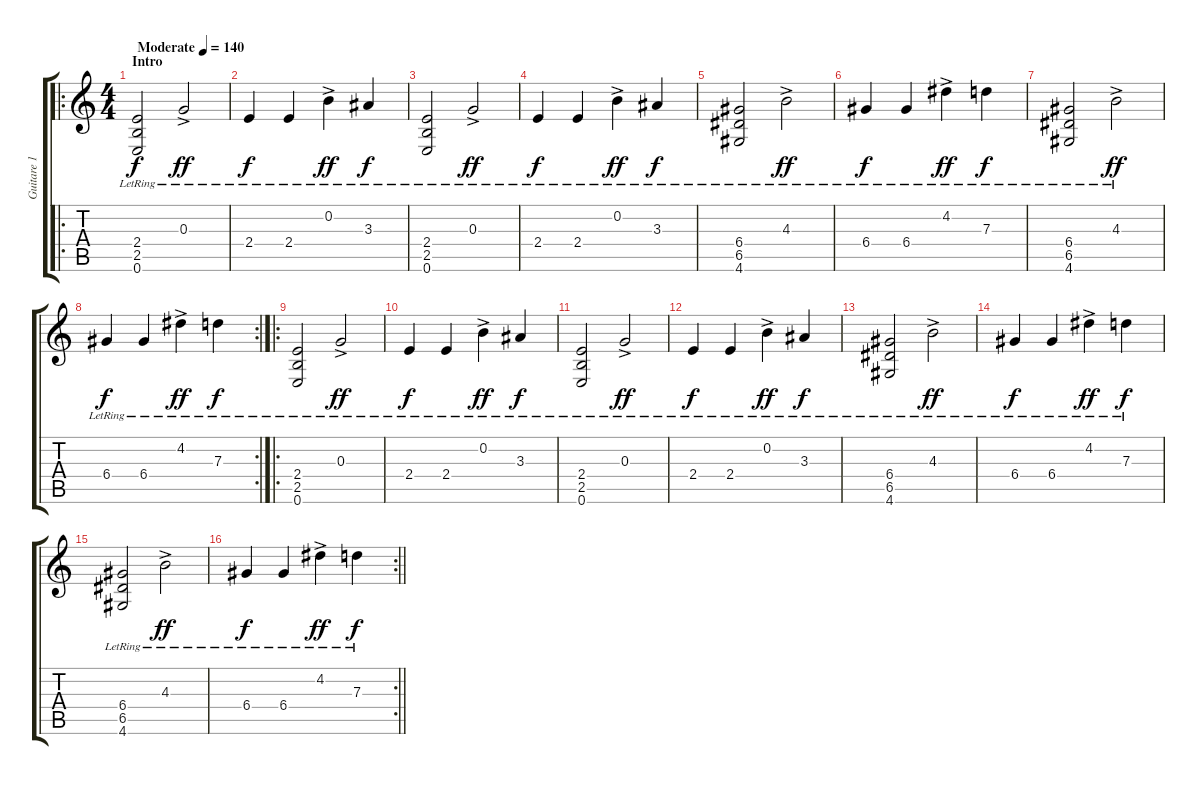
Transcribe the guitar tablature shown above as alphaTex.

\track ("Guitare 1" "Guitare 1") {instrument distortionguitar}
\staff {score tabs}
\tuning (E4 B3 G3 D3 A2 E2) {hide}
\ro
\ts (4 4)
\section ("" "Intro")
\tempo (140 "Moderate")
\clef g2
\ks c
(2.4{lr} 2.5{lr} 0.6{lr}).2{dy f instrument distortionguitar} 0.3{ac lr}.2{dy ff} |
2.4{lr}.4{dy f} 2.4{lr}.4 0.2{ac lr}.4{dy ff} 3.3{lr}.4{dy f} |
(2.4{lr} 2.5{lr} 0.6{lr}).2 0.3{ac lr}.2{dy ff} |
2.4{lr}.4{dy f} 2.4{lr}.4 0.2{ac lr}.4{dy ff} 3.3{lr}.4{dy f} |
(6.4{lr} 6.5{lr} 4.6{lr}).2 4.3{ac lr}.2{dy ff} |
6.4{lr}.4{dy f} 6.4{lr}.4 4.2{ac lr}.4{dy ff} 7.3{lr}.4{dy f} |
(6.4{lr} 6.5{lr} 4.6{lr}).2 4.3{ac lr}.2{dy ff} |
\rc 2
6.4{lr}.4{dy f} 6.4{lr}.4 4.2{ac lr}.4{dy ff} 7.3{lr}.4{dy f} |
\ro
(2.4{lr} 2.5{lr} 0.6{lr}).2 0.3{ac lr}.2{dy ff} |
2.4{lr}.4{dy f} 2.4{lr}.4 0.2{ac lr}.4{dy ff} 3.3{lr}.4{dy f} |
(2.4{lr} 2.5{lr} 0.6{lr}).2 0.3{ac lr}.2{dy ff} |
2.4{lr}.4{dy f} 2.4{lr}.4 0.2{ac lr}.4{dy ff} 3.3{lr}.4{dy f} |
(6.4{lr} 6.5{lr} 4.6{lr}).2 4.3{ac lr}.2{dy ff} |
6.4{lr}.4{dy f} 6.4{lr}.4 4.2{ac lr}.4{dy ff} 7.3{lr}.4{dy f} |
(6.4{lr} 6.5{lr} 4.6{lr}).2 4.3{ac lr}.2{dy ff} |
\rc 2
\barLineRight lightlight
6.4{lr}.4{dy f} 6.4{lr}.4 4.2{ac lr}.4{dy ff} 7.3{lr}.4{dy f}
